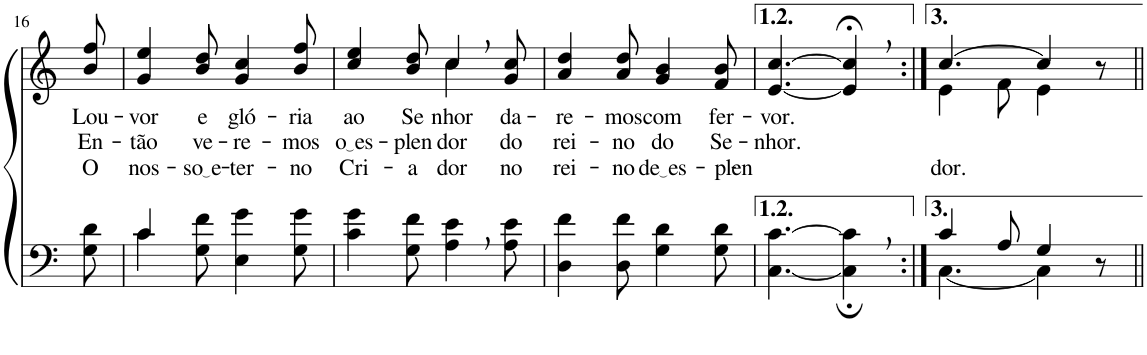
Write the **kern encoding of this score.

**kern	**kern	**text	**text	**text
*part2	*part1	*part1	*part1	*part1
*staff2	*staff1	*staff1	*staff1	*staff1
*I"Parte III e IV	*I"Parte I e II	*	*	*
!!LO:PB:g=z
*clefF4	*clefG2	*	*	*
*Trd2c3	*Trd2c3	*	*	*
*k[]	*k[]	*	*	*
*M6/8	*M6/8	*	*	*
=16	=16	=16	=16	=16
!	!	!LO:LY:b	!LO:LY:b	!LO:LY:b
8G\ 8d\	8b/ 8ff/	Lou-	En-	O
=17	=17	=17	=17	=17
*^	*	*	*	*
!	!	!	!LO:LY:b	!LO:LY:b	!LO:LY:b
4c/	4c\	4g/ 4ee/	-vor	-tão	nos-
!	!	!	!LO:LY:b	!LO:LY:b	!LO:LY:b
2ryy	8G\ 8f\	8b/ 8dd/	e	ve-	so e
!	!	!	!LO:LY:b	!LO:LY:b	!LO:LY:b
.	4E\ 4g\	4g/ 4cc/	gló-	-re-	-ter-
!	!	!	!LO:LY:b	!LO:LY:b	!LO:LY:b
.	8G\ 8g\	8b/ 8ff/	-ria	-mos	-no
=18	=18	=18	=18	=18	=18
*	*	*^	*	*	*
!	!	!	!	!LO:LY:b	!LO:LY:b	!LO:LY:b
*v	*v	*	*	*	*	*
4c\ 4g\	4.ryy	4cc/ 4ee/	ao	o es	Cri-
!	!	!	!LO:LY:b	!LO:LY:b	!LO:LY:b
8G\ 8f\	.	8b/ 8dd/	Se-	-plen-	-a-
!	!	!	!LO:LY:b	!LO:LY:b	!LO:LY:b
4A\, 4e\,	4cc,\	4cc/	-nhor	-dor	-dor
!	!	!	!LO:LY:b	!LO:LY:b	!LO:LY:b
8A\ 8e\	8ryy	8g/ 8cc/	da-	do	no
=19	=19	=19	=19	=19	=19
!	!	!	!LO:LY:b	!LO:LY:b	!LO:LY:b
*	*v	*v	*	*	*
4D\ 4f\	4a/ 4dd/	-re-	rei-	rei-
!	!	!LO:LY:b	!LO:LY:b	!LO:LY:b
8D\ 8f\	8a/ 8dd/	-mos	-no	-no
!	!	!LO:LY:b	!LO:LY:b	!LO:LY:b
4G\ 4d\	4g/ 4b/	com	do	de es
!	!	!LO:LY:b	!LO:LY:b	!LO:LY:b
8G\ 8d\	8f/ 8b/	fer-	Se-	-plen-
=20	=20	=20	=20	=20
!	!	!LO:LY:b	!LO:LY:b	!
[4.C\ [4.c\	[4.e/ [4.cc/	-vor.	-nhor.	.
4C\];, 4c\];,	4e/];<, 4cc/];<,	.	.	.
=21:|!	=21:|!	=21:|!	=21:|!	=21:|!
*^	*^	*	*	*
!	!	!	!	!	!	!LO:LY:b
4c/	[4.C\	[4.cc/	4e\	.	.	-dor.
8A/	.	.	8f\	.	.	.
4G/	4C\]	4cc/]	4e\	.	.	.
8r	8ryy	8r	8ryy	.	.	.
*v	*v	*	*	*	*	*
*	*v	*v	*	*	*
=||	=||	=||	=||	=||
*-	*-	*-	*-	*-
